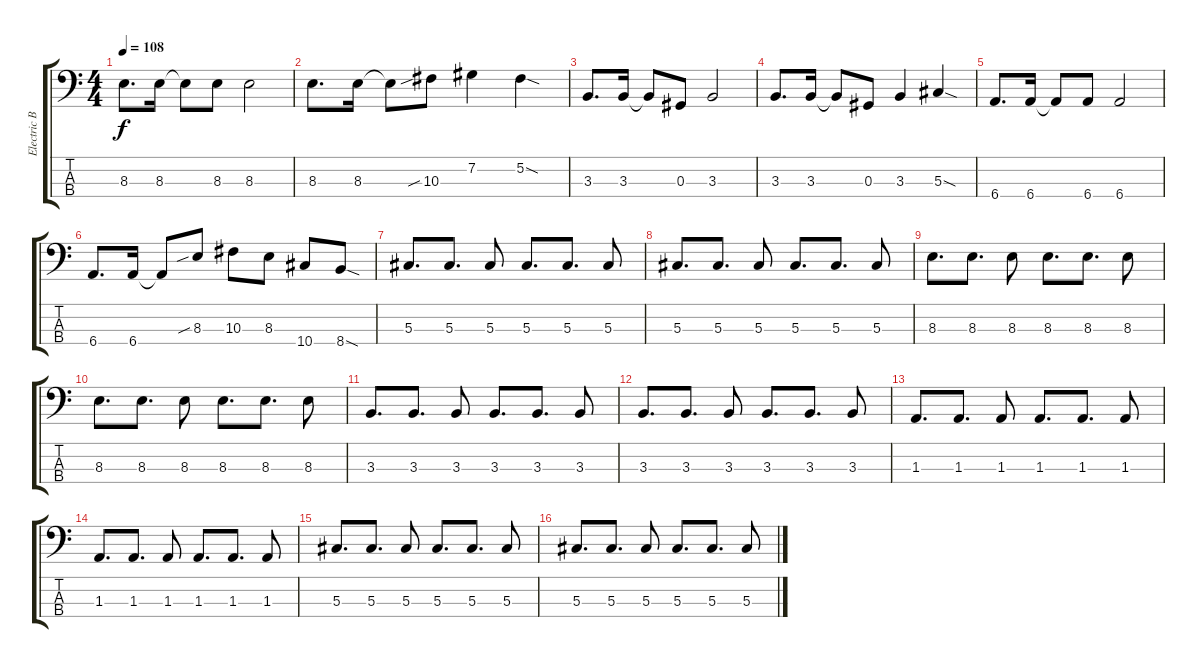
\track ("Electric Bass" "Electric B") {instrument electricbassfinger}
\staff {score tabs}
\tuning (Gb2 Db2 Ab1 Eb1) {hide}
\ts (4 4)
\tempo 108
\clef f4
\ks c
8.3.8{d dy f} 8.3.16 8.3{t}.8 8.3.8 8.3.2 |
8.3.8{d} 8.3.16 8.3{t}.8 10.3{sib}.8 7.2.4 5.2{sod}.4 |
3.3.8{d} 3.3.16 3.3{t}.8 0.3.8 3.3.2 |
3.3.8{d} 3.3.16 3.3{t}.8 0.3.8 3.3.4 5.3{sod}.4 |
6.4.8{d} 6.4.16 6.4{t}.8 6.4.8 6.4.2 |
6.4.8{d} 6.4.16 6.4{t}.8 8.3{sib}.8 10.3.8 8.3.8 10.4.8 8.4{sod}.8 |
5.3.8{d} 5.3.8{d} 5.3.8 5.3.8{d} 5.3.8{d} 5.3.8 |
5.3.8{d} 5.3.8{d} 5.3.8 5.3.8{d} 5.3.8{d} 5.3.8 |
8.3.8{d} 8.3.8{d} 8.3.8 8.3.8{d} 8.3.8{d} 8.3.8 |
8.3.8{d} 8.3.8{d} 8.3.8 8.3.8{d} 8.3.8{d} 8.3.8 |
3.3.8{d} 3.3.8{d} 3.3.8 3.3.8{d} 3.3.8{d} 3.3.8 |
3.3.8{d} 3.3.8{d} 3.3.8 3.3.8{d} 3.3.8{d} 3.3.8 |
1.3.8{d} 1.3.8{d} 1.3.8 1.3.8{d} 1.3.8{d} 1.3.8 |
1.3.8{d} 1.3.8{d} 1.3.8 1.3.8{d} 1.3.8{d} 1.3.8 |
5.3.8{d} 5.3.8{d} 5.3.8 5.3.8{d} 5.3.8{d} 5.3.8 |
5.3.8{d} 5.3.8{d} 5.3.8 5.3.8{d} 5.3.8{d} 5.3.8
